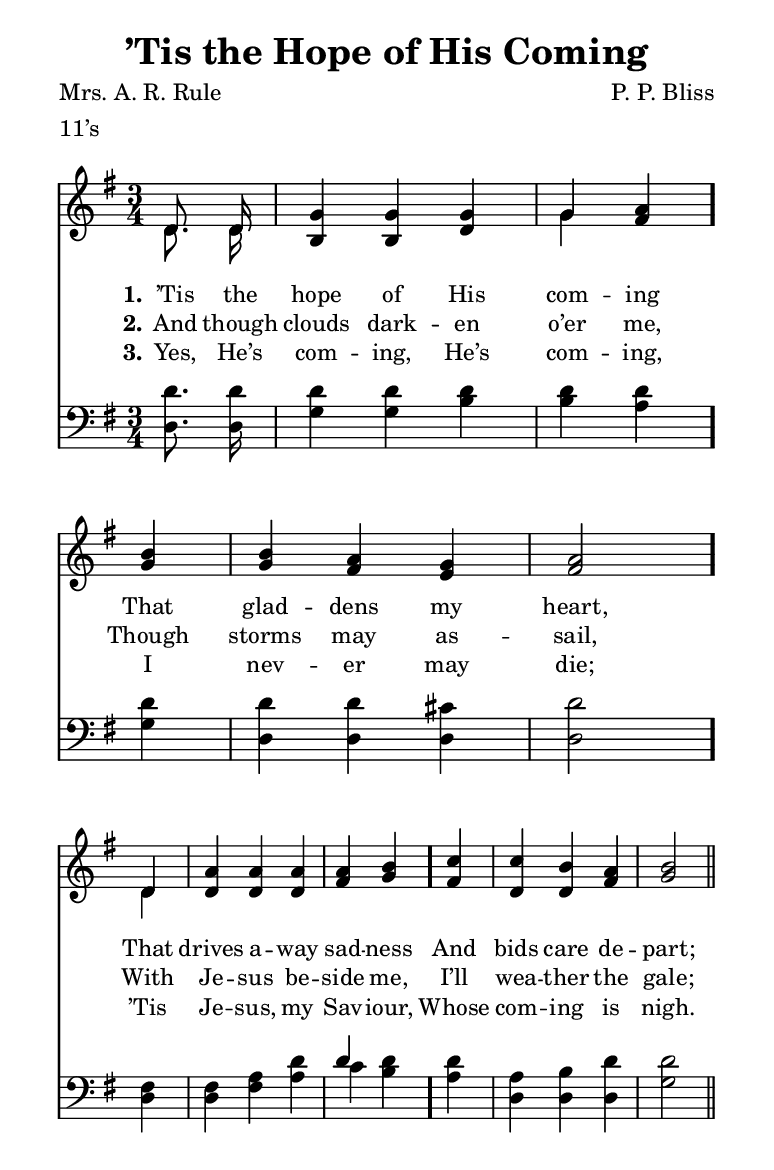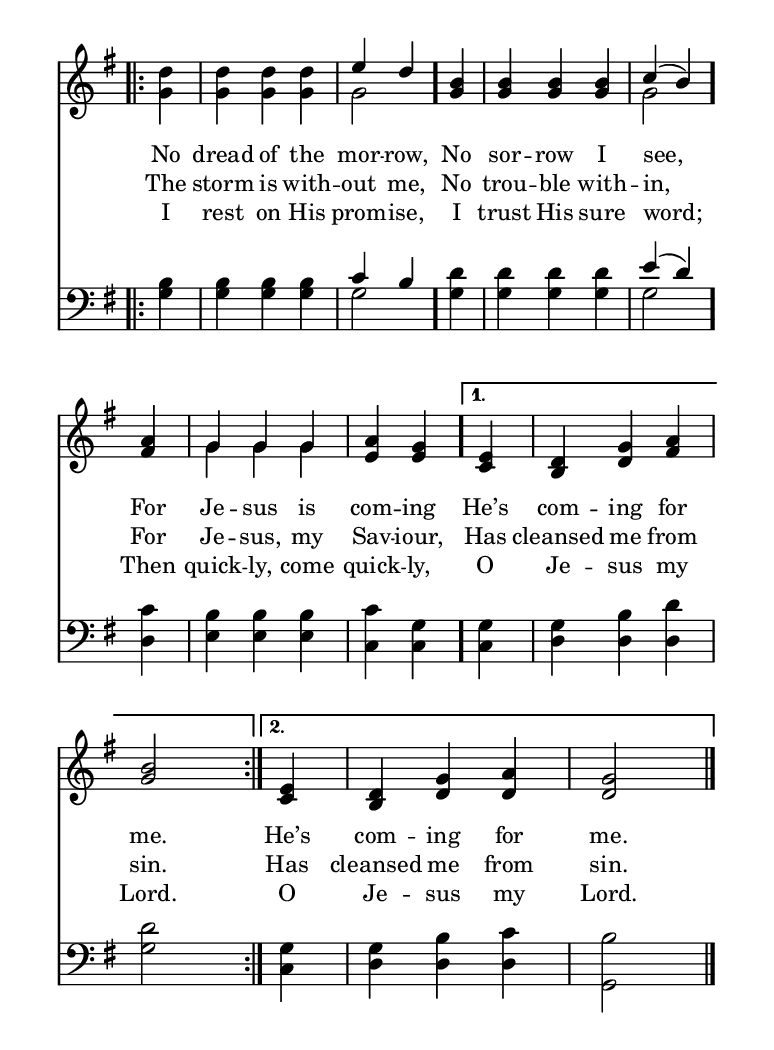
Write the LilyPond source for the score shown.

\include "common/global.ily"
\paper {
  \include "common/paper.ily"
  indent = #0
}

\header{
  hymnnumber = "200"
  title = "’Tis the Hope of His Coming"
  tunename = "Hallelujah! ’Tis Done"
  meter = "11’s"
  poet = "Mrs. A. R. Rule"
  composer = "P. P. Bliss"
  %copyright = ""
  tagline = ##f
}

% for fermata in MIDI
ta = { \tempo 4=80 }
tb = { \tempo 4=40 }

global = {
  \include "common/overrides.ily"
  \override Staff.TimeSignature.style = #'numbered
  \time 3/4
  \override Score.MetronomeMark.transparent = ##t % hide all fermata changes too
  \ta
  \key g \major
  \partial 4
  \autoBeamOff
}

notesSoprano = {
\global
\relative c' {

d8. d16 | g4 g g | g a b | b a g | a2
d,4 | a' a a | a b c | c b a | b2
\repeat volta 2 { d4 | d d d | e d b | b b b | c( b) a
                  g g g | a g }
\alternative {
  { e4 | d g a | b2 }
  { e,4 | d4 g a | g2 }
}


  \bar "|."

}
}

notesAlto = {
\global
\relative e' {

d8. d16 | b4 b d | g fis g | g fis e | fis2
d4 | d d d | fis g fis | d d fis | g2
\repeat volta 2 { g4 | g g g | g2 g4 | g g g | g2 fis4 |
                  g g g | e e }
\alternative {
  { c4 | b d fis | g2 }
  { c,4 | b d d | d2 }
}


}
}

notesTenor = {
\global
\relative a {

d8. d16 | d4 d d | d d d | d d cis | d2
fis,4 | fis a d | d d d | a b d | d2
\repeat volta 2 { b4 | b b b | c b d | d d d | e( d) c
                  b b b | c g }
\alternative {
  { g4 | g b d | d2 }
  { g,4 | g4 b c | b2 }
}

}
}

notesBass = {
\global
\relative f {

d8. d16 | g4 g b | b a g | d d d | d2
d4 | d fis a | c b a | d, d d | g2
\repeat volta 2 { g4 | g g g | g2 g4 | g g g | g2 d4
                  e e e | c c }
\alternative {
  { c4 | d d d | g2 }
  { c,4 | d d d | g,2 }
}

}
}

wordsA = \lyricmode {
\set stanza = "1."

’Tis the hope of His com -- ing \bar "."
That glad -- dens my heart, \bar "." \break
That drives a -- way sad -- ness \bar "."
And bids care de -- part; \break \bar ".|:-||"
No dread of the mor -- row, \bar "."
No sor -- row I see, \bar "." \break
For Je -- sus is com -- ing \bar "."
He’s com -- ing for me.
%{HIDE>%} He’s com -- ing for me. %{<HIDE%}

}

wordsB = \lyricmode {
\set stanza = "2."

And though clouds dark -- en o’er me,
Though storms may as -- sail,
With Je -- sus be -- side me,
I’ll wea -- ther the gale;
The storm is with -- out me,
No trou -- ble with -- in,
For Je -- sus, my Sav -- iour,
Has cleansed me from sin.
%{HIDE>%} Has cleansed me from sin. %{<HIDE%}

}

wordsC = \lyricmode {
\set stanza = "3."

Yes, He’s com -- ing, He’s com -- ing,
I nev -- er may die;
’Tis Je -- sus, my Sav -- iour,
Whose com -- ing is nigh.
I rest on His prom -- ise,
I trust His sure word;
Then quick -- ly, come quick -- ly,
O Je -- sus my Lord.
%{HIDE>%} O Je -- sus my Lord. %{<HIDE%}

}

\score {
  \context ChoirStaff <<
    \context Staff = upper <<
      \set Staff.autoBeaming = ##f
      \set ChoirStaff.systemStartDelimiter = #'SystemStartBar
      \set ChoirStaff.printPartCombineTexts = ##f
      \partcombine #'(2 . 9) \notesSoprano \notesAlto
      \context NullVoice = sopranos { \voiceOne << \notesSoprano >> }
      \context NullVoice = altos { \voiceTwo << \notesAlto >> }
      \context Lyrics = one   \lyricsto sopranos \wordsA
      \context Lyrics = two   \lyricsto sopranos \wordsB
      \context Lyrics = three \lyricsto sopranos \wordsC
    >>
    \context Staff = men <<
      \set Staff.autoBeaming = ##f
      \clef bass
      \set ChoirStaff.printPartCombineTexts = ##f
      \partcombine #'(2 . 9) \notesTenor \notesBass
      \context NullVoice = tenors { \voiceOne << \notesTenor >> }
      \context NullVoice = basses { \voiceTwo << \notesBass >> }
    >>
  >>
  \layout {
    \include "common/layout.ily"
  }
}

\score {
  \unfoldRepeats \context ChoirStaff <<
    \context Staff = upper <<
      \context Voice = sopranos { \voiceOne << \notesSoprano >> }
      \context Voice = altos { \voiceTwo << \notesAlto >> }
    >>
    \context Staff = men <<
      \context Voice = tenors { \voiceOne << \notesTenor >> }
      \context Voice = basses { \voiceTwo << \notesBass >> }
    >>
  >>
  \midi{
    \include "common/midi.ily"
  }
}

\version "2.19.49"  % necessary for upgrading to future LilyPond versions.

% vi:set et ts=2 sw=2 ai nocindent syntax=lilypond:
